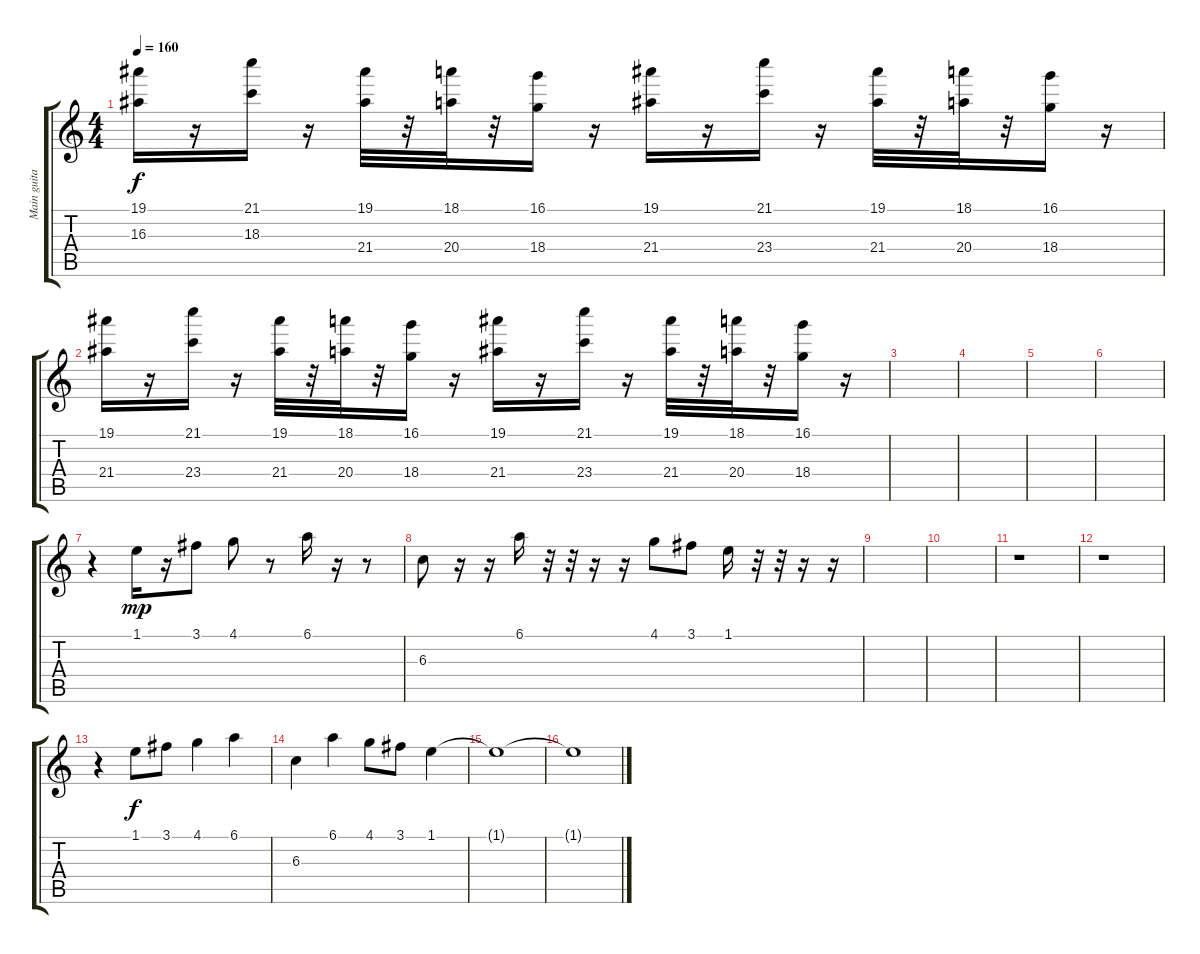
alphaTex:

\track ("Main guitar" "Main guita") {instrument electricguitarjazz}
\staff {score tabs}
\tuning (Eb4 Bb3 Gb3 Db3 Ab2 Eb2) {hide}
\ts (4 4)
\tempo 160
\clef g2
\ks c
(19.1 16.3).16{dy f} r.16 (21.1 18.3).16 r.16 (19.1 21.4).32 r.32 (18.1 20.4).32 r.32 (16.1 18.4).16 r.16 (19.1 21.4).16 r.16 (21.1 23.4).16 r.16 (19.1 21.4).32 r.32 (18.1 20.4).32 r.32 (16.1 18.4).16 r.16 |
(19.1 21.4).16 r.16 (21.1 23.4).16 r.16 (19.1 21.4).32 r.32 (18.1 20.4).32 r.32 (16.1 18.4).16 r.16 (19.1 21.4).16 r.16 (21.1 23.4).16 r.16 (19.1 21.4).32 r.32 (18.1 20.4).32 r.32 (16.1 18.4).16 r.16 |
|
|
|
|
r.4{instrument electricguitarjazz} 1.1.16{dy mp} r.16 3.1.8 4.1.8 r.8 6.1.16 r.16 r.8 |
6.3.8 r.16 r.16 6.1.16 r.32 r.32 r.16 r.16 4.1.8 3.1.8 1.1.16 r.32 r.32 r.16 r.16 |
|
|
r.1 |
r.1 |
r.4{instrument distortionguitar} 1.1.8{dy f} 3.1.8 4.1.4 6.1.4 |
6.3.4 6.1.4 4.1.8 3.1.8 1.1.4 |
1.1{t}.1 |
1.1{t}.1
